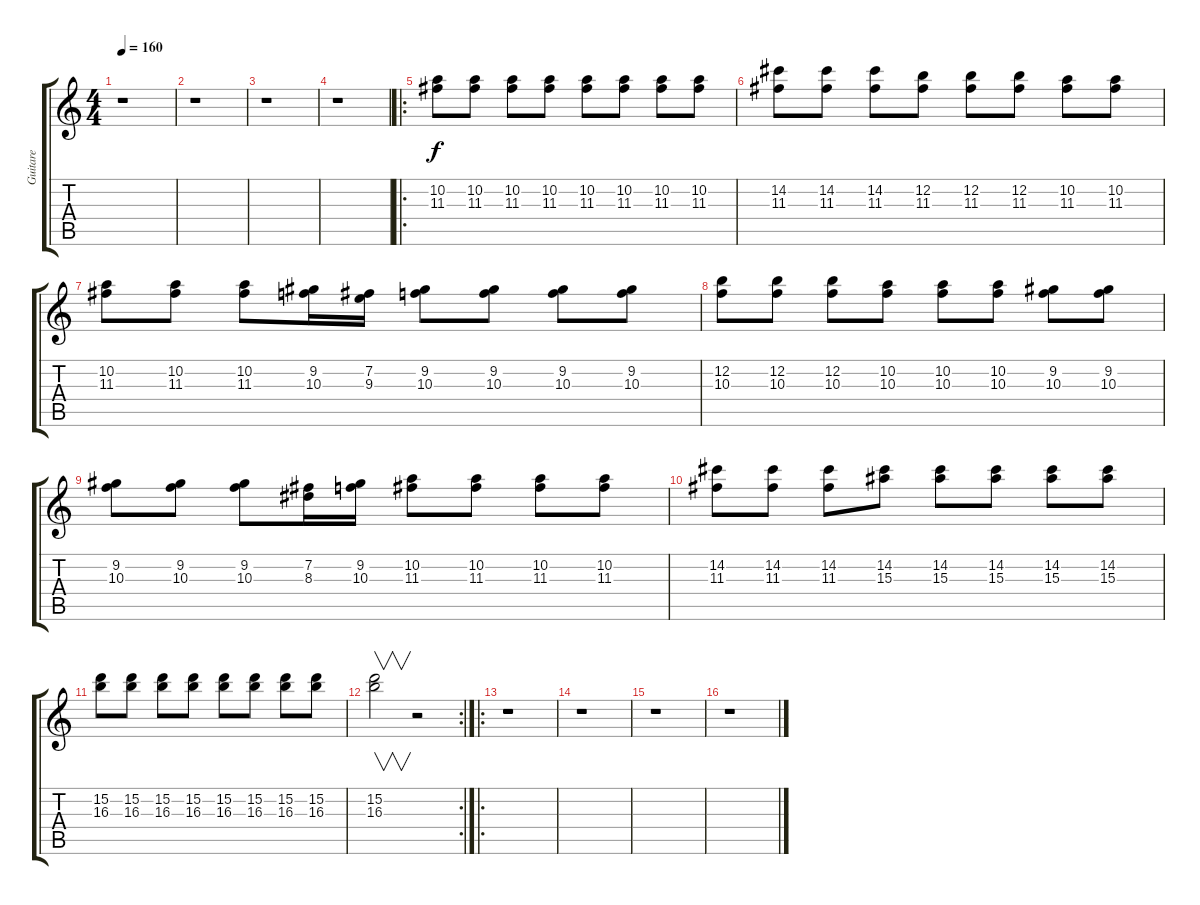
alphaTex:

\track ("Guitare" "Guitare") {instrument distortionguitar}
\staff {score tabs}
\tuning (E4 B3 G3 D3 A2 E2) {hide}
\ts (4 4)
\tempo 160
\clef g2
\ks c
r.1{dy f instrument distortionguitar} |
r.1 |
r.1 |
r.1 |
\ro
(10.2 11.3).8 (10.2 11.3).8 (10.2 11.3).8 (10.2 11.3).8 (10.2 11.3).8 (10.2 11.3).8 (10.2 11.3).8 (10.2 11.3).8 |
(14.2 11.3).8 (14.2 11.3).8 (14.2 11.3).8 (12.2 11.3).8 (12.2 11.3).8 (12.2 11.3).8 (10.2 11.3).8 (10.2 11.3).8 |
(10.2 11.3).8 (10.2 11.3).8 (10.2 11.3).8 (9.2 10.3).16 (7.2 9.3).16 (9.2 10.3).8 (9.2 10.3).8 (9.2 10.3).8 (9.2 10.3).8 |
(12.2 10.3).8 (12.2 10.3).8 (12.2 10.3).8 (10.2 10.3).8 (10.2 10.3).8 (10.2 10.3).8 (9.2 10.3).8 (9.2 10.3).8 |
(9.2 10.3).8 (9.2 10.3).8 (9.2 10.3).8 (7.2 8.3).16 (9.2 10.3).16 (10.2 11.3).8 (10.2 11.3).8 (10.2 11.3).8 (10.2 11.3).8 |
(14.2 11.3).8 (14.2 11.3).8 (14.2 11.3).8 (14.2 15.3).8 (14.2 15.3).8 (14.2 15.3).8 (14.2 15.3).8 (14.2 15.3).8 |
(15.2 16.3).8 (15.2 16.3).8 (15.2 16.3).8 (15.2 16.3).8 (15.2 16.3).8 (15.2 16.3).8 (15.2 16.3).8 (15.2 16.3).8 |
\rc 2
(15.2 16.3).2{v} r.2 |
\ro
r.1 |
r.1 |
r.1 |
r.1
